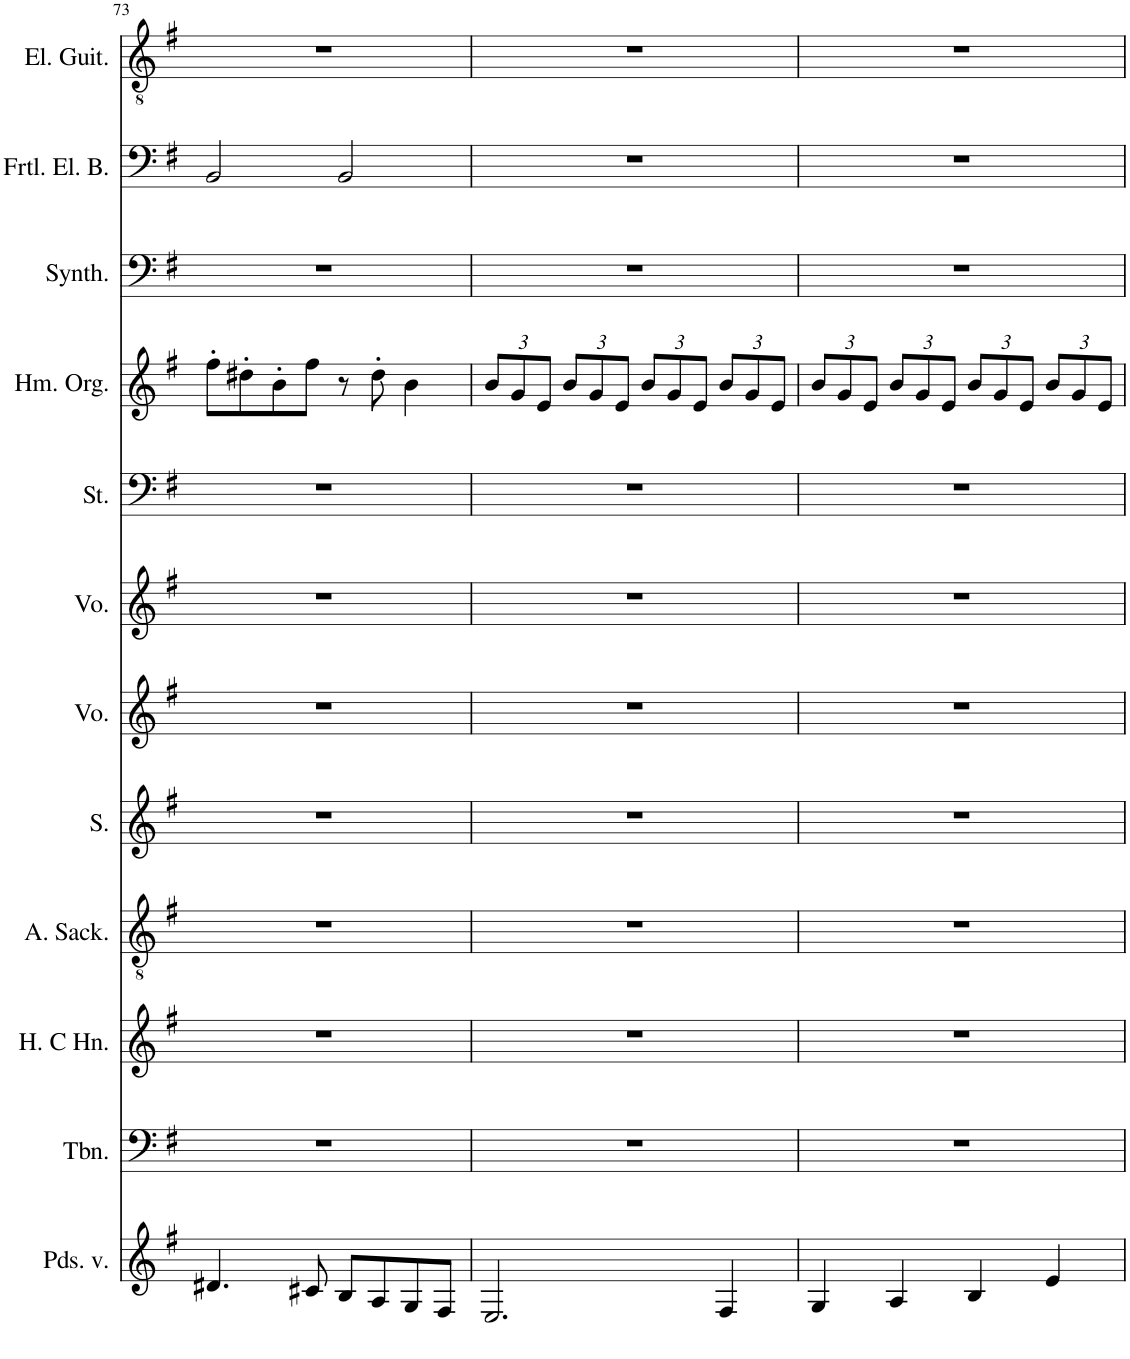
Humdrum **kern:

**kern	**kern	**kern	**kern	**kern	**kern	**kern	**kern	**kern	**kern	**kern	**kern
*part12	*part11	*part10	*part9	*part8	*part7	*part6	*part5	*part4	*part3	*part2	*part1
*staff12	*staff11	*staff10	*staff9	*staff8	*staff7	*staff6	*staff5	*staff4	*staff3	*staff2	*staff1
*I"Pardessus de viole, Violin	*I"Trombone, Brass	*I"High C Horn, Brass	*I"Alto Sackbut, Brass	*I"Soprano, Choirs	*I"Voice, Choirs	*I"Voice, Choirs	*I"Strings, Strings	*I"Hammond Organ, Organ	*I"String Synthesizer, Bass 2	*I"Fretless Electric Bass, Bass	*I"Electric Guitar, Guitar2
*I'Pds. v.	*I'Tbn.	*I'H. C Hn.	*I'A. Sack.	*I'S.	*I'Vo.	*I'Vo.	*I'St.	*I'Hm. Org.	*I'Synth.	*I'Frtl. El. B.	*I'El. Guit.
!!LO:PB:g=z
*clefG2	*clefF4	*clefG2	*clefGv2	*clefG2	*clefG2	*clefG2	*clefF4	*clefG2	*clefF4	*clefF4	*clefGv2
*	*	*Trd7c12	*	*	*	*	*	*	*	*Trd7c12	*
*k[f#]	*k[f#]	*k[f#]	*k[f#]	*k[f#]	*k[f#]	*k[f#]	*k[f#]	*k[f#]	*k[f#]	*k[f#]	*k[f#]
*M4/4	*M4/4	*M4/4	*M4/4	*M4/4	*M4/4	*M4/4	*M4/4	*M4/4	*M4/4	*M4/4	*M4/4
=73	=73	=73	=73	=73	=73	=73	=73	=73	=73	=73	=73
4.d#X/	1r	1r	1r	1r	1r	1r	1r	8ff#'\L	1r	2BB/	1r
.	.	.	.	.	.	.	.	8dd#X'\	.	.	.
.	.	.	.	.	.	.	.	8b'\	.	.	.
8c#X/	.	.	.	.	.	.	.	8ff#\J	.	.	.
8B/L	.	.	.	.	.	.	.	8r	.	2BB/	.
8A/	.	.	.	.	.	.	.	8dd#'\	.	.	.
8G/	.	.	.	.	.	.	.	4b\	.	.	.
8F#/J	.	.	.	.	.	.	.	.	.	.	.
=74	=74	=74	=74	=74	=74	=74	=74	=74	=74	=74	=74
*	*	*	*	*	*	*	*	*Xbrackettup	*	*	*
2.E/	1r	1r	1r	1r	1r	1r	1r	12b/L	1r	1r	1r
.	.	.	.	.	.	.	.	12g/	.	.	.
.	.	.	.	.	.	.	.	12e/J	.	.	.
.	.	.	.	.	.	.	.	12b/L	.	.	.
.	.	.	.	.	.	.	.	12g/	.	.	.
.	.	.	.	.	.	.	.	12e/J	.	.	.
.	.	.	.	.	.	.	.	12b/L	.	.	.
.	.	.	.	.	.	.	.	12g/	.	.	.
.	.	.	.	.	.	.	.	12e/J	.	.	.
4F#/	.	.	.	.	.	.	.	12b/L	.	.	.
.	.	.	.	.	.	.	.	12g/	.	.	.
.	.	.	.	.	.	.	.	12e/J	.	.	.
=75	=75	=75	=75	=75	=75	=75	=75	=75	=75	=75	=75
4G/	1r	1r	1r	1r	1r	1r	1r	12b/L	1r	1r	1r
.	.	.	.	.	.	.	.	12g/	.	.	.
.	.	.	.	.	.	.	.	12e/J	.	.	.
4A/	.	.	.	.	.	.	.	12b/L	.	.	.
.	.	.	.	.	.	.	.	12g/	.	.	.
.	.	.	.	.	.	.	.	12e/J	.	.	.
4B/	.	.	.	.	.	.	.	12b/L	.	.	.
.	.	.	.	.	.	.	.	12g/	.	.	.
.	.	.	.	.	.	.	.	12e/J	.	.	.
4e/	.	.	.	.	.	.	.	12b/L	.	.	.
.	.	.	.	.	.	.	.	12g/	.	.	.
.	.	.	.	.	.	.	.	12e/J	.	.	.
=	=	=	=	=	=	=	=	=	=	=	=
*-	*-	*-	*-	*-	*-	*-	*-	*-	*-	*-	*-
